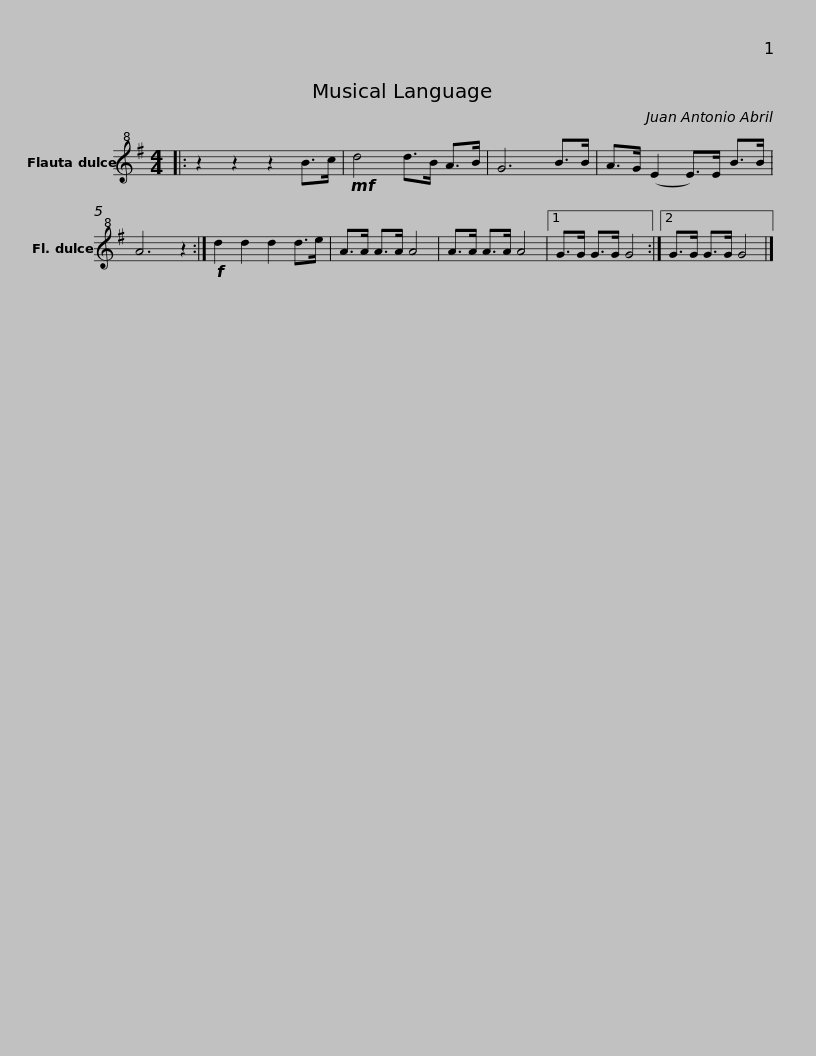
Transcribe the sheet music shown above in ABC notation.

X:1
L:1/8
M:4/4
I:linebreak $
K:G
V:1 treble+8
V:1
|: z2 z2 z2 B>c |!mf! d4 d>B A>B | G6 B>B | A>G (E2 E>)E B>B | A6 z2 :| %5
!f! d2 d2 d2 d>e | A>A A>A A4 |$ A>A A>A A4 |1 G>G G>G G4 :|2 G>G G>G G4 |] %10
